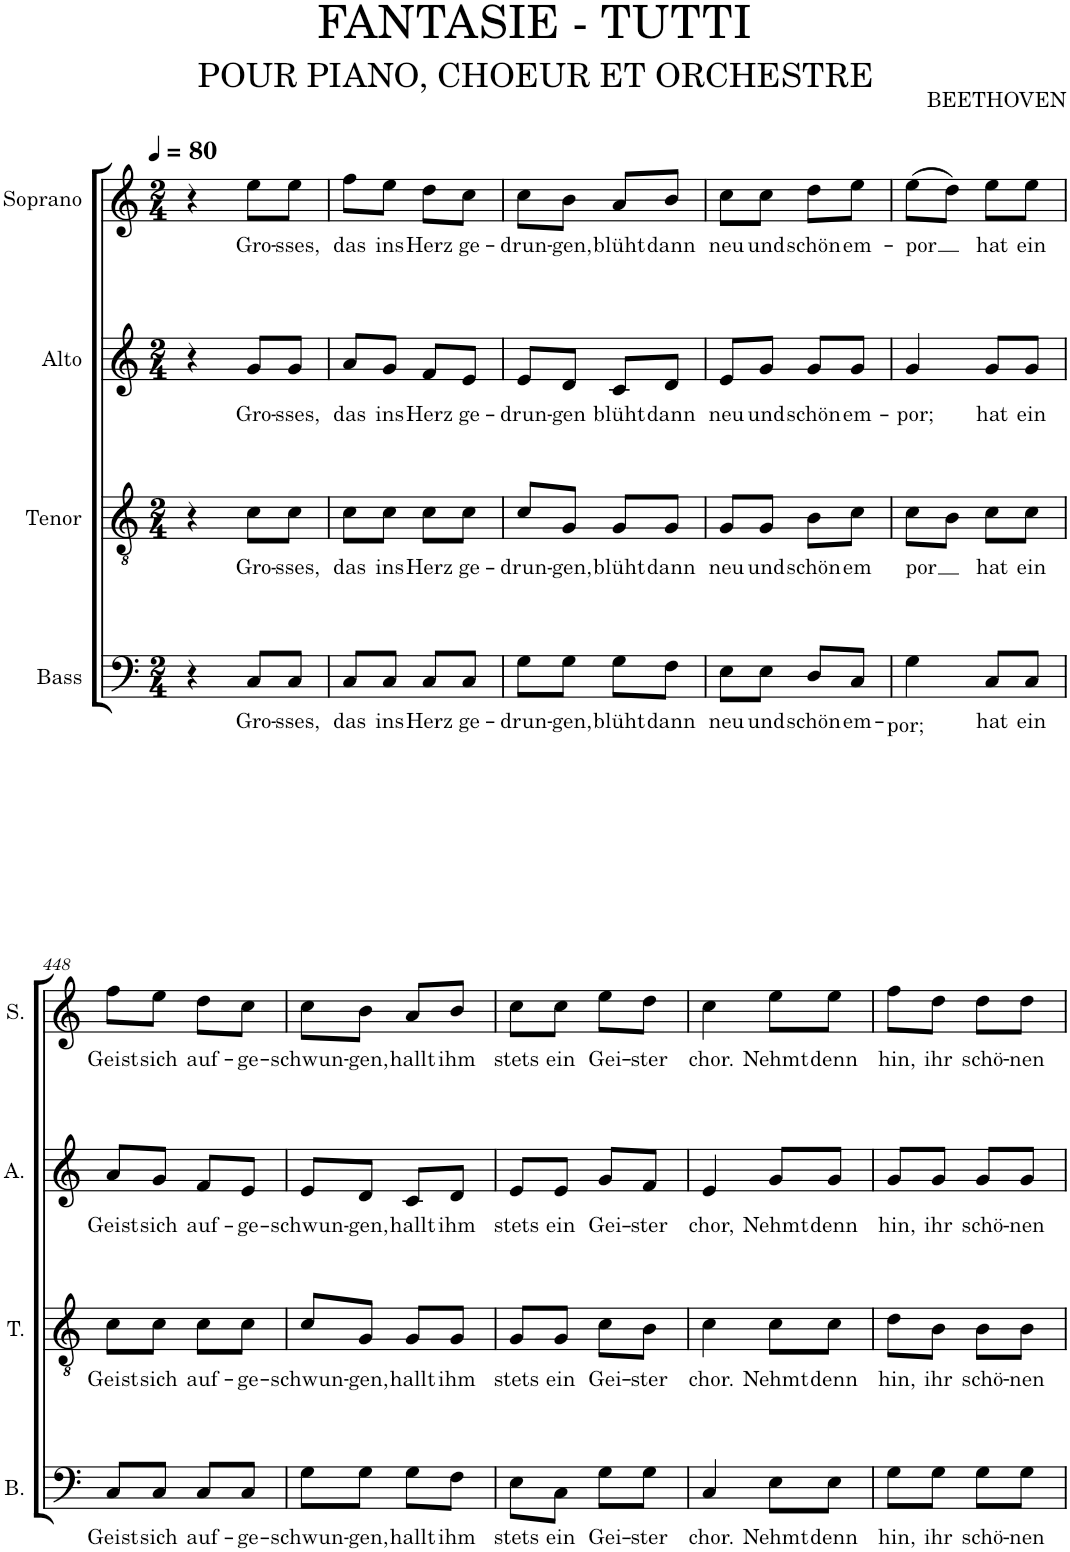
**kern	**text	**kern	**text	**kern	**text	**kern	**text
*part4	*part4	*part3	*part3	*part2	*part2	*part1	*part1
*staff4	*staff4	*staff3	*staff3	*staff2	*staff2	*staff1	*staff1
*I"Bass	*	*I"Tenor	*	*I"Alto	*	*I"Soprano	*
*I'B.	*	*I'T.	*	*I'A.	*	*I'S.	*
*clefF4	*	*clefGv2	*	*clefG2	*	*clefG2	*
*k[]	*	*k[]	*	*k[]	*	*k[]	*
*M2/4	*	*M2/4	*	*M2/4	*	*M2/4	*
*MM80	*	*MM80	*	*MM80	*	*MM80	*
=443	=443	=443	=443	=443	=443	=443	=443
4r	.	4r	.	4r	.	4r	.
!	!LO:LY:b	!	!LO:LY:b	!	!LO:LY:b	!	!LO:LY:b
8C/L	Gro-	8c\L	Gro-	8g/L	Gro-	8ee\L	Gro-
!	!LO:LY:b	!	!LO:LY:b	!	!LO:LY:b	!	!LO:LY:b
8C/J	-sses,	8c\J	-sses,	8g/J	-sses,	8ee\J	-sses,
=444	=444	=444	=444	=444	=444	=444	=444
!	!LO:LY:b	!	!LO:LY:b	!	!LO:LY:b	!	!LO:LY:b
8C/L	das	8c\L	das	8a/L	das	8ff\L	das
!	!LO:LY:b	!	!LO:LY:b	!	!LO:LY:b	!	!LO:LY:b
8C/J	ins	8c\J	ins	8g/J	ins	8ee\J	ins
!	!LO:LY:b	!	!LO:LY:b	!	!LO:LY:b	!	!LO:LY:b
8C/L	Herz	8c\L	Herz	8f/L	Herz	8dd\L	Herz
!	!LO:LY:b	!	!LO:LY:b	!	!LO:LY:b	!	!LO:LY:b
8C/J	ge-	8c\J	ge-	8e/J	ge-	8cc\J	ge-
=445	=445	=445	=445	=445	=445	=445	=445
!	!LO:LY:b	!	!LO:LY:b	!	!LO:LY:b	!	!LO:LY:b
8G\L	-drun-	8c/L	-drun-	8e/L	-drun-	8cc\L	-drun-
!	!LO:LY:b	!	!LO:LY:b	!	!LO:LY:b	!	!LO:LY:b
8G\J	-gen,	8G/J	-gen,	8d/J	-gen	8b\J	-gen,
!	!LO:LY:b	!	!LO:LY:b	!	!LO:LY:b	!	!LO:LY:b
8G\L	blüht	8G/L	blüht	8c/L	blüht	8a/L	blüht
!	!LO:LY:b	!	!LO:LY:b	!	!LO:LY:b	!	!LO:LY:b
8F\J	dann	8G/J	dann	8d/J	dann	8b/J	dann
=446	=446	=446	=446	=446	=446	=446	=446
!	!LO:LY:b	!	!LO:LY:b	!	!LO:LY:b	!	!LO:LY:b
8E\L	neu	8G/L	neu	8e/L	neu	8cc\L	neu
!	!LO:LY:b	!	!LO:LY:b	!	!LO:LY:b	!	!LO:LY:b
8E\J	und	8G/J	und	8g/J	und	8cc\J	und
!	!LO:LY:b	!	!LO:LY:b	!	!LO:LY:b	!	!LO:LY:b
8D/L	schön	8B\L	schön	8g/L	schön	8dd\L	schön
!	!LO:LY:b	!	!LO:LY:b	!	!LO:LY:b	!	!LO:LY:b
8C/J	em-	8c\J	em	8g/J	em-	8ee\J	em-
=447	=447	=447	=447	=447	=447	=447	=447
!	!LO:LY:b	!	!LO:LY:b	!	!LO:LY:b	!	!LO:LY:b
4G\	-por;	8c\L	por	4g/	-por;	(8ee\L	-por
.	.	8B\J	.	.	.	8dd\J)	.
!	!LO:LY:b	!	!LO:LY:b	!	!LO:LY:b	!	!LO:LY:b
8C/L	hat	8c\L	hat	8g/L	hat	8ee\L	hat
!	!LO:LY:b	!	!LO:LY:b	!	!LO:LY:b	!	!LO:LY:b
8C/J	ein	8c\J	ein	8g/J	ein	8ee\J	ein
!!LO:LB:g=z
=448	=448	=448	=448	=448	=448	=448	=448
!	!LO:LY:b	!	!LO:LY:b	!	!LO:LY:b	!	!LO:LY:b
8C/L	Geist	8c\L	Geist	8a/L	Geist	8ff\L	Geist
!	!LO:LY:b	!	!LO:LY:b	!	!LO:LY:b	!	!LO:LY:b
8C/J	sich	8c\J	sich	8g/J	sich	8ee\J	sich
!	!LO:LY:b	!	!LO:LY:b	!	!LO:LY:b	!	!LO:LY:b
8C/L	auf-	8c\L	auf-	8f/L	auf-	8dd\L	auf-
!	!LO:LY:b	!	!LO:LY:b	!	!LO:LY:b	!	!LO:LY:b
8C/J	-ge-	8c\J	-ge-	8e/J	-ge-	8cc\J	-ge-
=449	=449	=449	=449	=449	=449	=449	=449
!	!LO:LY:b	!	!LO:LY:b	!	!LO:LY:b	!	!LO:LY:b
8G\L	-schwun-	8c/L	-schwun-	8e/L	-schwun-	8cc\L	schwun-
!	!LO:LY:b	!	!LO:LY:b	!	!LO:LY:b	!	!LO:LY:b
8G\J	-gen,	8G/J	-gen,	8d/J	-gen,	8b\J	-gen,
!	!LO:LY:b	!	!LO:LY:b	!	!LO:LY:b	!	!LO:LY:b
8G\L	hallt	8G/L	hallt	8c/L	hallt	8a/L	hallt
!	!LO:LY:b	!	!LO:LY:b	!	!LO:LY:b	!	!LO:LY:b
8F\J	ihm	8G/J	ihm	8d/J	ihm	8b/J	ihm
=450	=450	=450	=450	=450	=450	=450	=450
!	!LO:LY:b	!	!LO:LY:b	!	!LO:LY:b	!	!LO:LY:b
8E\L	stets	8G/L	stets	8e/L	stets	8cc\L	stets
!	!LO:LY:b	!	!LO:LY:b	!	!LO:LY:b	!	!LO:LY:b
8C\J	ein	8G/J	ein	8e/J	ein	8cc\J	ein
!	!LO:LY:b	!	!LO:LY:b	!	!LO:LY:b	!	!LO:LY:b
8G\L	Gei-	8c\L	Gei-	8g/L	Gei-	8ee\L	Gei-
!	!LO:LY:b	!	!LO:LY:b	!	!LO:LY:b	!	!LO:LY:b
8G\J	-ster	8B\J	-ster	8f/J	-ster	8dd\J	-ster
=451	=451	=451	=451	=451	=451	=451	=451
!	!LO:LY:b	!	!LO:LY:b	!	!LO:LY:b	!	!LO:LY:b
4C/	chor.	4c\	chor.	4e/	chor,	4cc\	chor.
!	!LO:LY:b	!	!LO:LY:b	!	!LO:LY:b	!	!LO:LY:b
8E\L	Nehmt	8c\L	Nehmt	8g/L	Nehmt	8ee\L	Nehmt
!	!LO:LY:b	!	!LO:LY:b	!	!LO:LY:b	!	!LO:LY:b
8E\J	denn	8c\J	denn	8g/J	denn	8ee\J	denn
=452	=452	=452	=452	=452	=452	=452	=452
!	!LO:LY:b	!	!LO:LY:b	!	!LO:LY:b	!	!LO:LY:b
8G\L	hin,	8d\L	hin,	8g/L	hin,	8ff\L	hin,
!	!LO:LY:b	!	!LO:LY:b	!	!LO:LY:b	!	!LO:LY:b
8G\J	ihr	8B\J	ihr	8g/J	ihr	8dd\J	ihr
!	!LO:LY:b	!	!LO:LY:b	!	!LO:LY:b	!	!LO:LY:b
8G\L	schö-	8B\L	schö-	8g/L	schö-	8dd\L	schö-
!	!LO:LY:b	!	!LO:LY:b	!	!LO:LY:b	!	!LO:LY:b
8G\J	-nen	8B\J	-nen	8g/J	-nen	8dd\J	-nen
=	=	=	=	=	=	=	=
*-	*-	*-	*-	*-	*-	*-	*-
